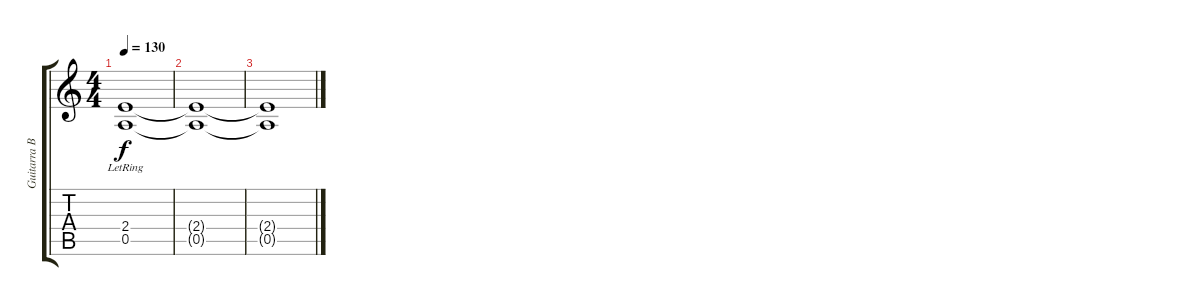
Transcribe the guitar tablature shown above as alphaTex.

\track ("Guitarra Base" "Guitarra B") {instrument overdrivenguitar}
\staff {score tabs}
\tuning (E4 B3 G3 D3 A2 E2) {hide}
\ts (4 4)
\tempo 130
\clef g2
\ks c
(2.4{lr} 0.5{lr}).1{dy f} |
(2.4{t} 0.5{t}).1{volume 3} |
(2.4{t} 0.5{t}).1{volume 1}
